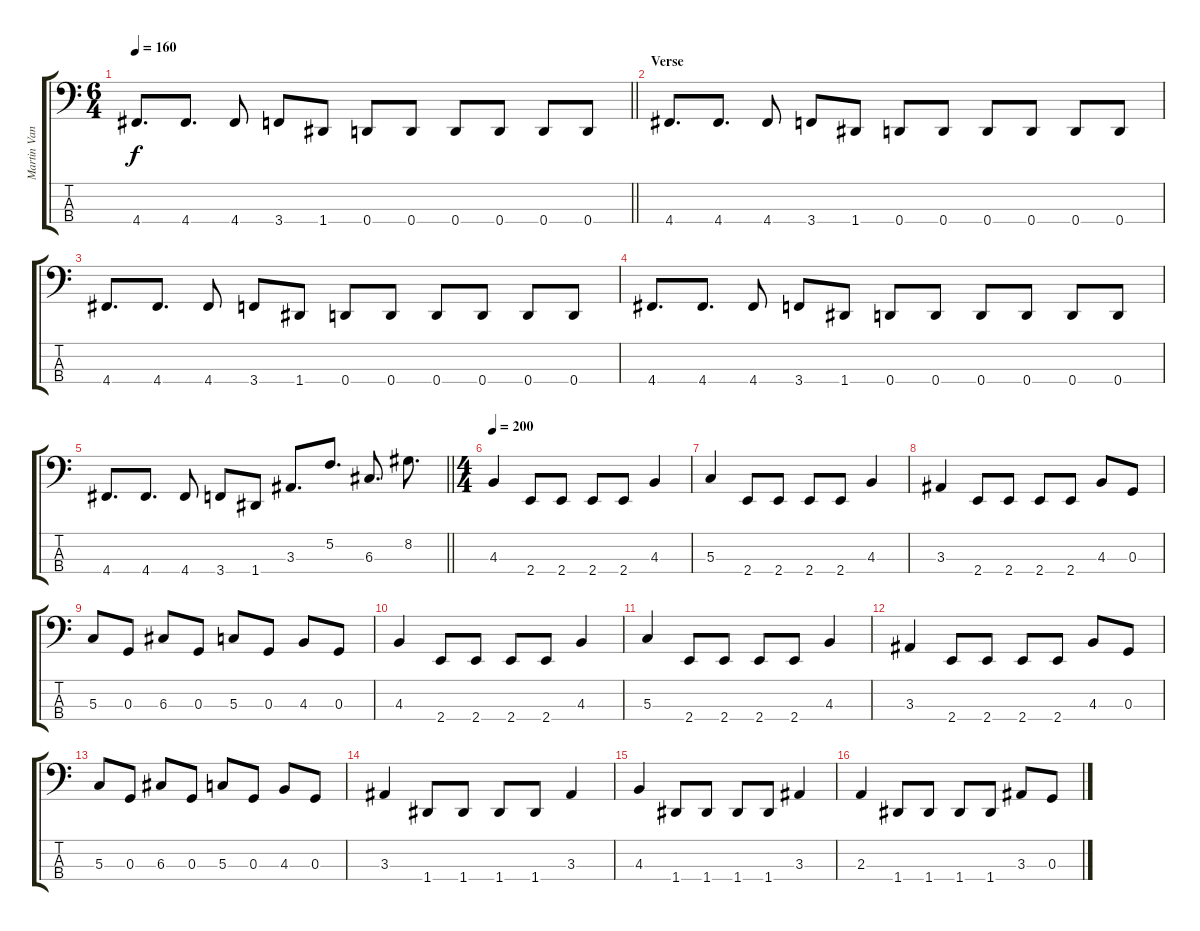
\track ("Martin Van Drunen " "Martin Van") {instrument electricbassfinger}
\staff {score tabs}
\tuning (F2 C2 G1 D1) {hide}
\ts (6 4)
\tempo 160
\clef f4
\barLineRight lightlight
\ks c
4.4.8{d dy f} 4.4.8{d} 4.4.8 3.4.8 1.4.8 0.4.8 0.4.8 0.4.8 0.4.8 0.4.8 0.4.8 |
\section ("" "Verse")
4.4.8{d} 4.4.8{d} 4.4.8 3.4.8 1.4.8 0.4.8 0.4.8 0.4.8 0.4.8 0.4.8 0.4.8 |
4.4.8{d} 4.4.8{d} 4.4.8 3.4.8 1.4.8 0.4.8 0.4.8 0.4.8 0.4.8 0.4.8 0.4.8 |
4.4.8{d} 4.4.8{d} 4.4.8 3.4.8 1.4.8 0.4.8 0.4.8 0.4.8 0.4.8 0.4.8 0.4.8 |
\barLineRight lightlight
4.4.8{d} 4.4.8{d} 4.4.8 3.4.8 1.4.8 3.3.8{d} 5.2.8{d} 6.3.8{d} 8.2.8{d} |
\ts (4 4)
\tempo 200
4.3.4 2.4.8 2.4.8 2.4.8 2.4.8 4.3.4 |
5.3.4 2.4.8 2.4.8 2.4.8 2.4.8 4.3.4 |
3.3.4 2.4.8 2.4.8 2.4.8 2.4.8 4.3.8 0.3.8 |
5.3.8 0.3.8 6.3.8 0.3.8 5.3.8 0.3.8 4.3.8 0.3.8 |
4.3.4 2.4.8 2.4.8 2.4.8 2.4.8 4.3.4 |
5.3.4 2.4.8 2.4.8 2.4.8 2.4.8 4.3.4 |
3.3.4 2.4.8 2.4.8 2.4.8 2.4.8 4.3.8 0.3.8 |
5.3.8 0.3.8 6.3.8 0.3.8 5.3.8 0.3.8 4.3.8 0.3.8 |
3.3.4 1.4.8 1.4.8 1.4.8 1.4.8 3.3.4 |
4.3.4 1.4.8 1.4.8 1.4.8 1.4.8 3.3.4 |
2.3.4 1.4.8 1.4.8 1.4.8 1.4.8 3.3.8 0.3.8
